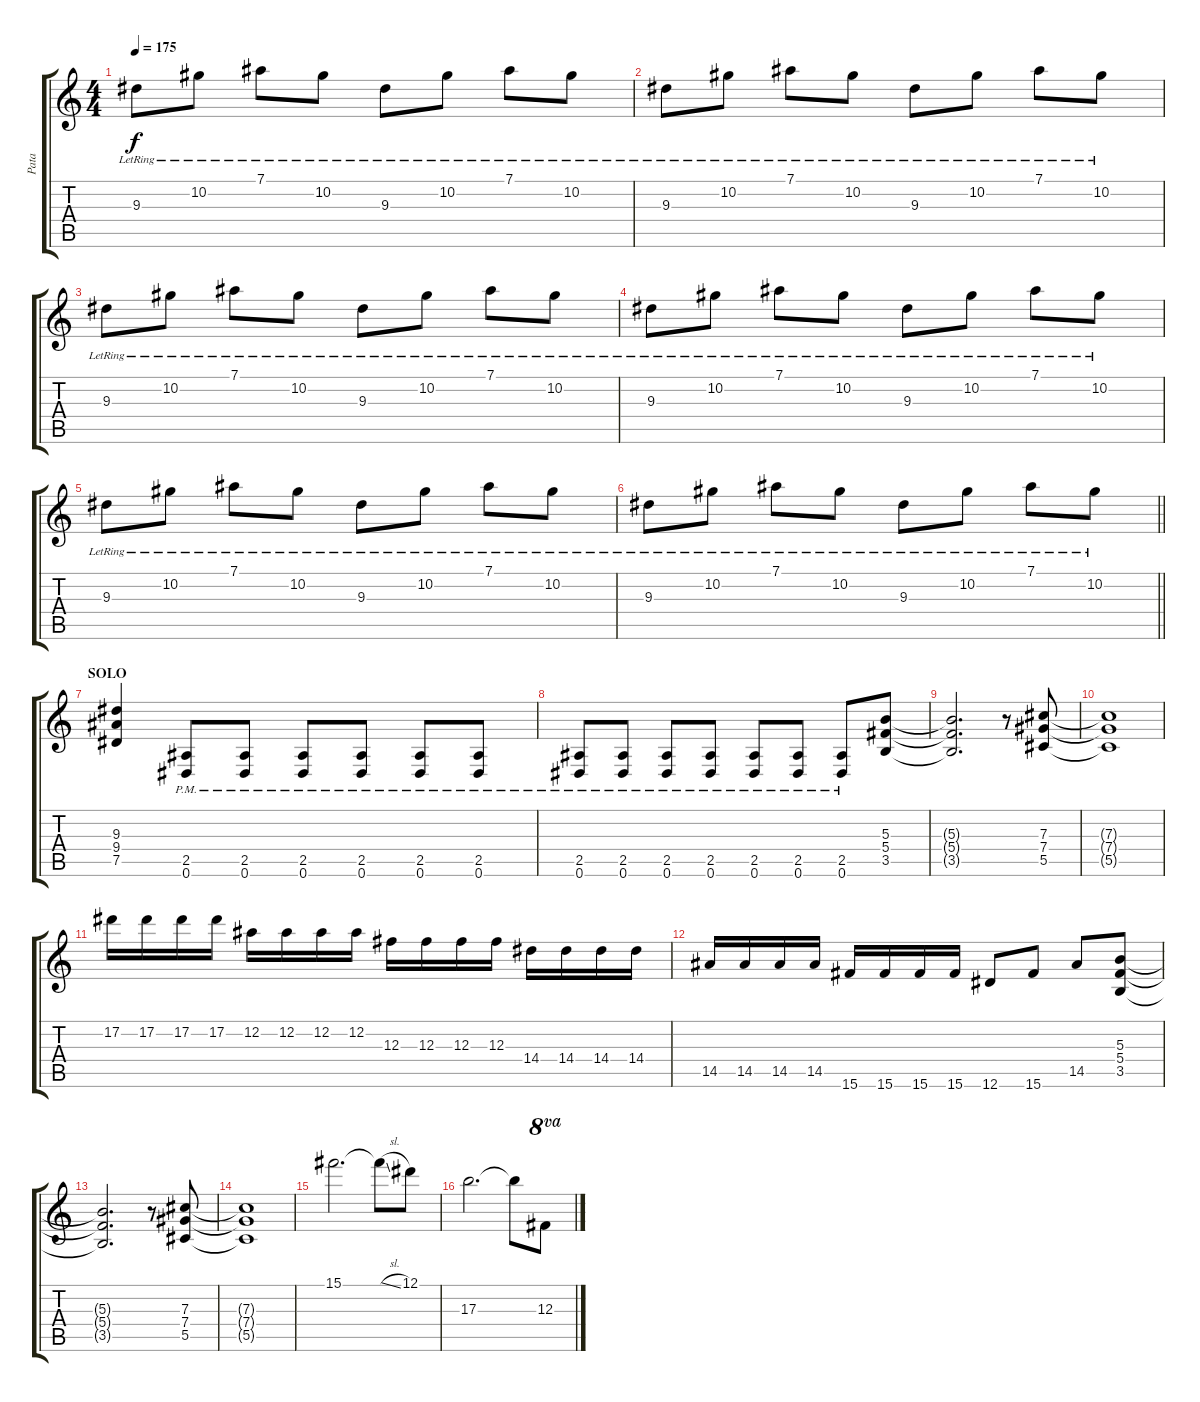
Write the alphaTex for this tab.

\track ("Pata" "Pata") {instrument overdrivenguitar}
\staff {score tabs}
\tuning (Eb4 Bb3 Gb3 Db3 Ab2 Eb2) {hide}
\ts (4 4)
\tempo 175
\clef g2
\ks c
9.3{lr}.8{dy f} 10.2{lr}.8 7.1{lr}.8 10.2{lr}.8 9.3{lr}.8 10.2{lr}.8 7.1{lr}.8 10.2{lr}.8 |
9.3{lr}.8 10.2{lr}.8 7.1{lr}.8 10.2{lr}.8 9.3{lr}.8 10.2{lr}.8 7.1{lr}.8 10.2{lr}.8 |
9.3{lr}.8 10.2{lr}.8 7.1{lr}.8 10.2{lr}.8 9.3{lr}.8 10.2{lr}.8 7.1{lr}.8 10.2{lr}.8 |
9.3{lr}.8 10.2{lr}.8 7.1{lr}.8 10.2{lr}.8 9.3{lr}.8 10.2{lr}.8 7.1{lr}.8 10.2{lr}.8 |
9.3{lr}.8 10.2{lr}.8 7.1{lr}.8 10.2{lr}.8 9.3{lr}.8 10.2{lr}.8 7.1{lr}.8 10.2{lr}.8 |
\barLineRight lightlight
9.3{lr}.8 10.2{lr}.8 7.1{lr}.8 10.2{lr}.8 9.3{lr}.8 10.2{lr}.8 7.1{lr}.8 10.2{lr}.8 |
\section ("" "SOLO")
(9.3 9.4 7.5).4{instrument overdrivenguitar} (2.5{pm} 0.6{pm}).8 (2.5{pm} 0.6{pm}).8 (2.5{pm} 0.6{pm}).8 (2.5{pm} 0.6{pm}).8 (2.5{pm} 0.6{pm}).8 (2.5{pm} 0.6{pm}).8 |
(2.5{pm} 0.6{pm}).8 (2.5{pm} 0.6{pm}).8 (2.5{pm} 0.6{pm}).8 (2.5{pm} 0.6{pm}).8 (2.5{pm} 0.6{pm}).8 (2.5{pm} 0.6{pm}).8 (2.5{pm} 0.6{pm}).8 (5.3 5.4 3.5).8 |
(5.3{t} 5.4{t} 3.5{t}).2{d} r.8 (7.3 7.4 5.5).8 |
(7.3{t} 7.4{t} 5.5{t}).1 |
17.2.16{volume 15} 17.2.16 17.2.16 17.2.16 12.2.16 12.2.16 12.2.16 12.2.16 12.3.16 12.3.16 12.3.16 12.3.16 14.4.16 14.4.16 14.4.16 14.4.16 |
14.5.16 14.5.16 14.5.16 14.5.16 15.6.16 15.6.16 15.6.16 15.6.16 12.6.8 15.6.8 14.5.8 (5.3 5.4 3.5).8{volume 12} |
(5.3{t} 5.4{t} 3.5{t}).2{d} r.8 (7.3 7.4 5.5).8 |
(7.3{t} 7.4{t} 5.5{t}).1 |
15.1.2{d volume 15} 15.1{sl t}.8 12.1.8 |
17.3.2{d} 17.3{t}.8 12.3.8{ot 8va}
